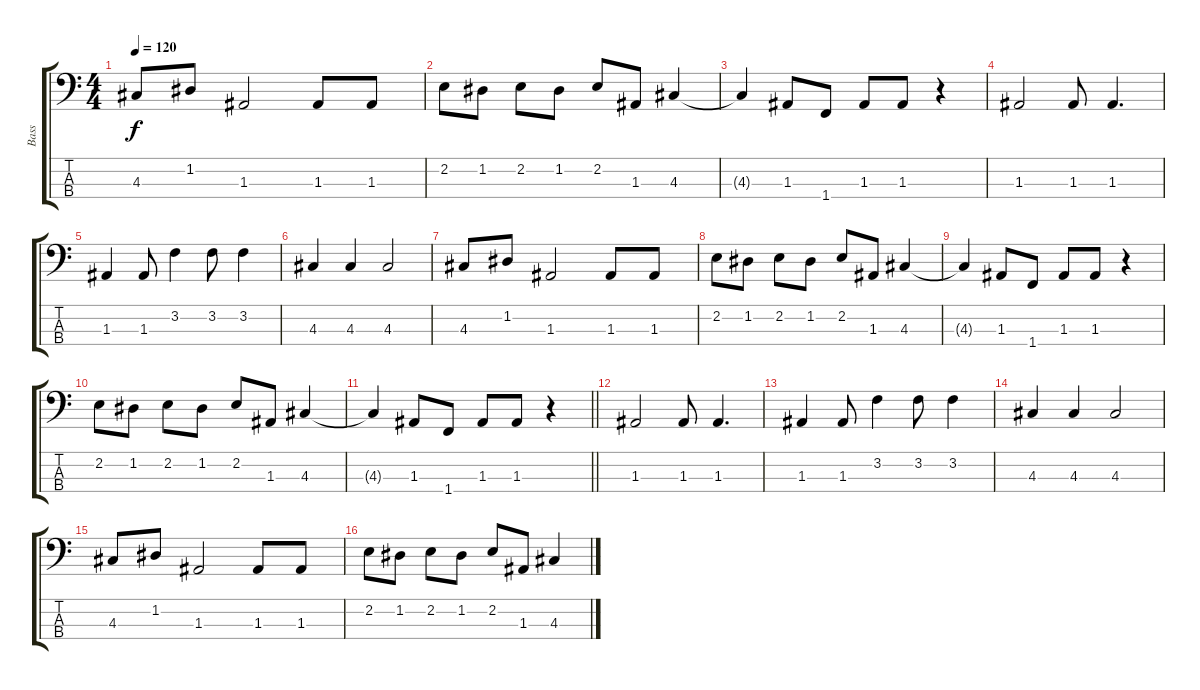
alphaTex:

\track ("Bass" "Bass") {instrument electricbassfinger}
\staff {score tabs}
\tuning (G2 D2 A1 E1) {hide}
\ts (4 4)
\tempo 120
\clef f4
\ks c
4.3.8{dy f} 1.2.8 1.3.2 1.3.8 1.3.8 |
2.2.8 1.2.8 2.2.8 1.2.8 2.2.8 1.3.8 4.3.4 |
4.3{t}.4 1.3.8 1.4.8 1.3.8 1.3.8 r.4 |
1.3.2 1.3.8 1.3.4{d} |
1.3.4 1.3.8 3.2.4 3.2.8 3.2.4 |
4.3.4 4.3.4 4.3.2 |
4.3.8 1.2.8 1.3.2 1.3.8 1.3.8 |
2.2.8 1.2.8 2.2.8 1.2.8 2.2.8 1.3.8 4.3.4 |
4.3{t}.4 1.3.8 1.4.8 1.3.8 1.3.8 r.4 |
2.2.8 1.2.8 2.2.8 1.2.8 2.2.8 1.3.8 4.3.4 |
\barLineRight lightlight
4.3{t}.4 1.3.8 1.4.8 1.3.8 1.3.8 r.4 |
1.3.2 1.3.8 1.3.4{d} |
1.3.4 1.3.8 3.2.4 3.2.8 3.2.4 |
4.3.4 4.3.4 4.3.2 |
4.3.8 1.2.8 1.3.2 1.3.8 1.3.8 |
2.2.8 1.2.8 2.2.8 1.2.8 2.2.8 1.3.8 4.3.4
